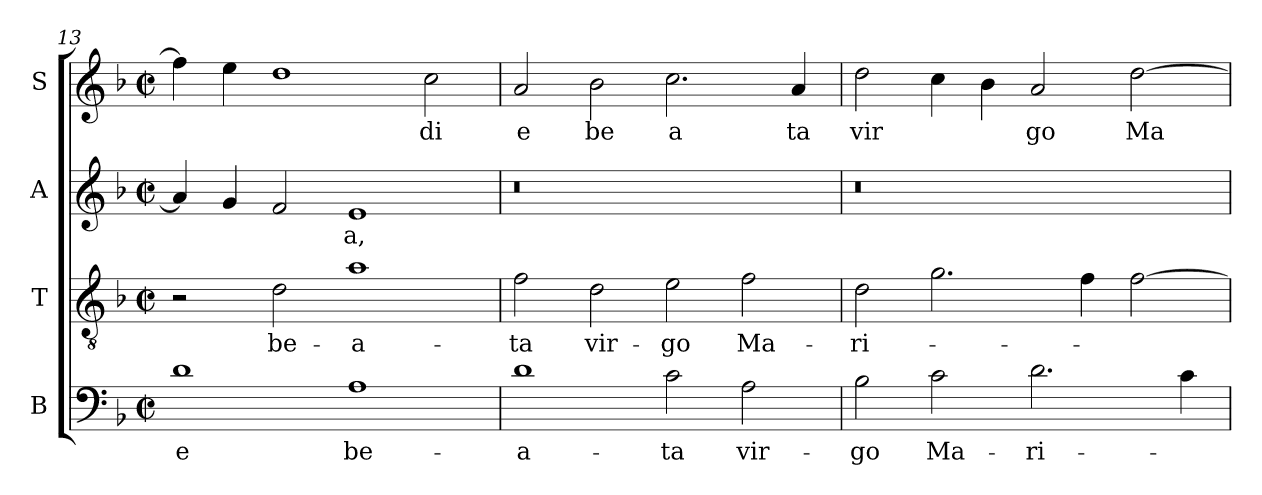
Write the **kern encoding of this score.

**kern	**text	**kern	**text	**kern	**text	**kern	**text
*part4	*part4	*part3	*part3	*part2	*part2	*part1	*part1
*staff4	*staff4	*staff3	*staff3	*staff2	*staff2	*staff1	*staff1
*I"B	*	*I"T	*	*I"A	*	*I"S	*
!!LO:LB:g=z
*clefF4	*	*clefGv2	*	*clefG2	*	*clefG2	*
*k[b-]	*	*k[b-]	*	*k[b-]	*	*k[b-]	*
*F:	*	*F:	*	*F:	*	*F:	*
*M2/2	*	*M2/2	*	*M2/2	*	*M2/2	*
*met(c|)	*	*met(c|)	*	*met(c|)	*	*met(c|)	*
=13	=13	=13	=13	=13	=13	=13	=13
!	!LO:LY:b:cj	!	!	!	!	!	!
1d	-e	2r	.	4a/]	.	4ff\]	.
.	.	.	.	4g/	.	4ee\	.
!	!	!	!LO:LY:b:cj	!	!	!	!
.	.	2d\	be-	2f/	.	1dd	.
!	!LO:LY:b:cj	!	!LO:LY:b:cj	!	!LO:LY:b:cj	!	!
1A	be-	1a	-a-	1e	a,	.	.
!	!	!	!	!	!	!	!LO:LY:b:cj
.	.	.	.	.	.	2cc\	-di
=14	=14	=14	=14	=14	=14	=14	=14
!	!LO:LY:b:cj	!	!LO:LY:b:cj	!	!	!	!LO:LY:b:cj
1d	-a-	2f\	-ta	0r	.	2a/	e
!	!	!	!LO:LY:b:cj	!	!	!	!LO:LY:b:cj
.	.	2d\	vir-	.	.	2b-\	be
!	!LO:LY:b:cj	!	!LO:LY:b:cj	!	!	!	!LO:LY:b:cj
2c\	-ta	2e\	-go	.	.	2.cc\	a
!	!LO:LY:b:cj	!	!LO:LY:b:cj	!	!	!	!
2A\	vir-	2f\	Ma-	.	.	.	.
!	!	!	!	!	!	!	!LO:LY:b:cj
.	.	.	.	.	.	4a/	ta
=15	=15	=15	=15	=15	=15	=15	=15
!	!LO:LY:b:cj	!	!LO:LY:b:cj	!	!	!	!LO:LY:b
2B-\	-go	2d\	-ri-	0r	.	2dd\	vir
!	!LO:LY:b:cj	!	!	!	!	!	!
2c\	Ma-	2.g\	.	.	.	4cc\	.
.	.	.	.	.	.	4b-\	.
!	!LO:LY:b:cj	!	!	!	!	!	!LO:LY:b:cj
2.d\	-ri-	.	.	.	.	2a/	go
.	.	4f\	.	.	.	.	.
!	!	!	!	!	!	!	!LO:LY:b
.	.	[>2f\	.	.	.	[>2dd\	Ma
4c\	.	.	.	.	.	.	.
=	=	=	=	=	=	=	=
*-	*-	*-	*-	*-	*-	*-	*-
